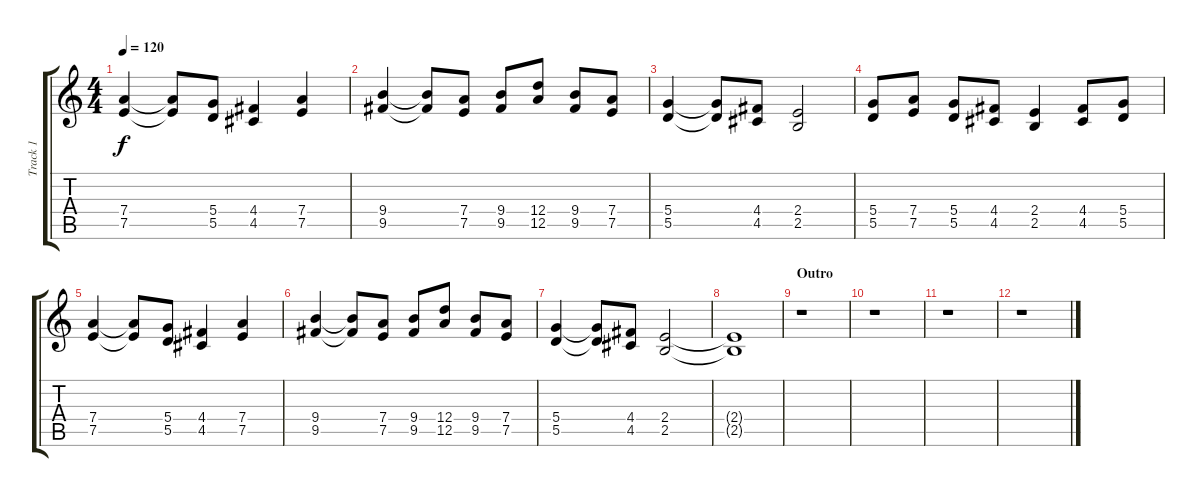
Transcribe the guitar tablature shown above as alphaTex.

\track ("Track 1" "Track 1") {instrument overdrivenguitar}
\staff {score tabs}
\tuning (E4 B3 G3 D3 A2 E2) {hide}
\ts (4 4)
\tempo 120
\clef g2
\ks c
(7.4 7.5).4{dy f} (7.4{t} 7.5{t}).8 (5.4 5.5).8 (4.4 4.5).4 (7.4 7.5).4 |
(9.4 9.5).4 (9.4{t} 9.5{t}).8 (7.4 7.5).8 (9.4 9.5).8 (12.4 12.5).8 (9.4 9.5).8 (7.4 7.5).8 |
(5.4 5.5).4 (5.4{t} 5.5{t}).8 (4.4 4.5).8 (2.4 2.5).2 |
(5.4 5.5).8 (7.4 7.5).8 (5.4 5.5).8 (4.4 4.5).8 (2.4 2.5).4 (4.4 4.5).8 (5.4 5.5).8 |
(7.4 7.5).4 (7.4{t} 7.5{t}).8 (5.4 5.5).8 (4.4 4.5).4 (7.4 7.5).4 |
(9.4 9.5).4 (9.4{t} 9.5{t}).8 (7.4 7.5).8 (9.4 9.5).8 (12.4 12.5).8 (9.4 9.5).8 (7.4 7.5).8 |
(5.4 5.5).4 (5.4{t} 5.5{t}).8 (4.4 4.5).8 (2.4 2.5).2 |
(2.4{t} 2.5{t}).1 |
\section ("" "Outro")
r.1 |
r.1 |
r.1 |
r.1
